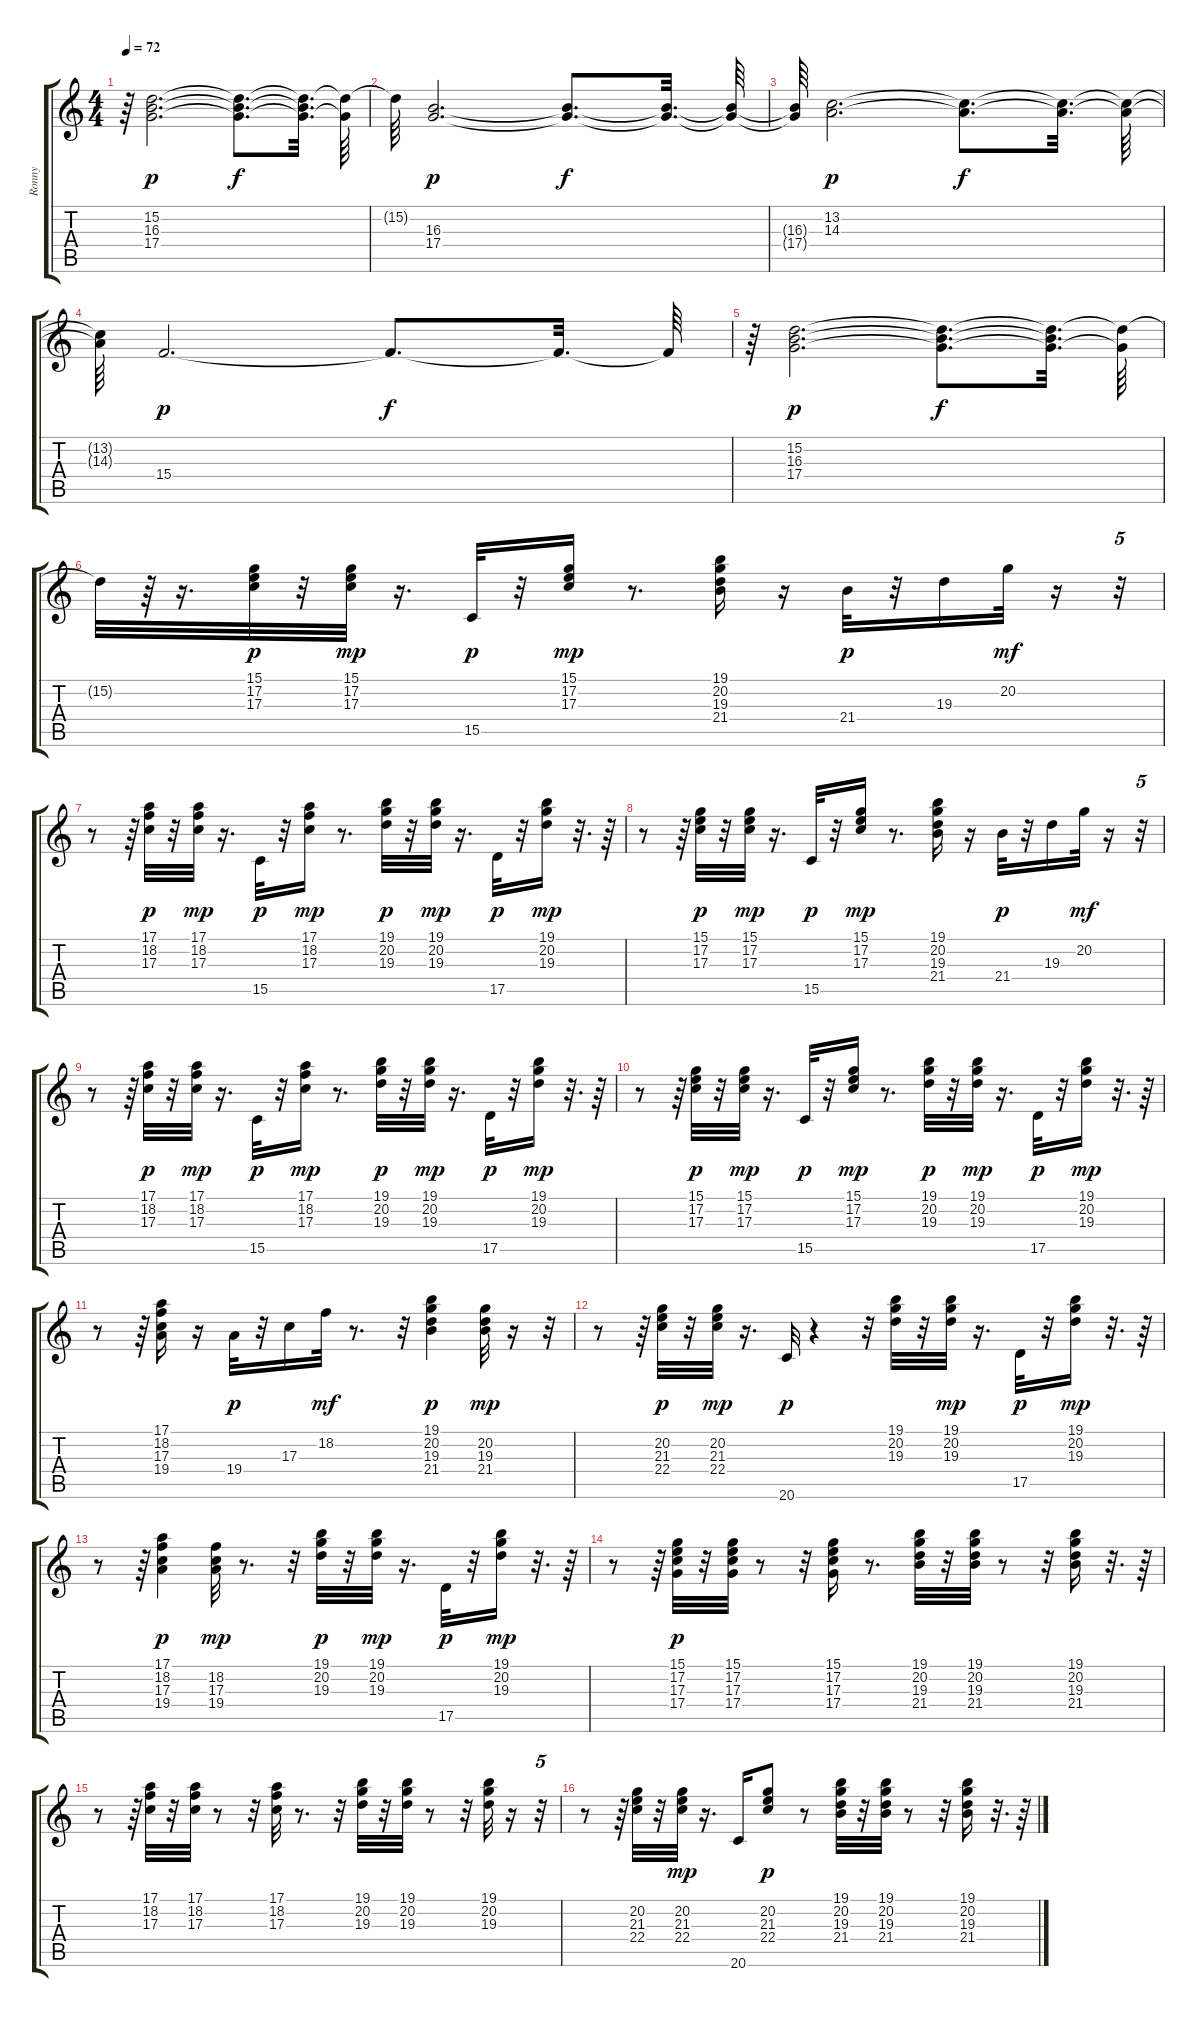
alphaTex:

\track ("Ronny" "Ronny") {instrument rockorgan}
\staff {score tabs}
\tuning (E4 B3 G3 D3 A2 E2) {hide}
\ts (4 4)
\tempo 72
\clef g2
\ks c
r.64{dy f} (15.2 16.3 17.4).2{d dy p} (15.2{t} 16.3{t} 17.4{t}).8{d dy f} (15.2{t} 16.3{t} 17.4{t}).32{d} (15.2{t} 17.4{t}).64 |
15.2{t}.64 (16.3 17.4).2{d dy p} (16.3{t} 17.4{t}).8{d dy f} (16.3{t} 17.4{t}).32{d} (16.3{t} 17.4{t}).64 |
(16.3{t} 17.4{t}).64 (13.2 14.3).2{d dy p} (13.2{t} 14.3{t}).8{d dy f} (13.2{t} 14.3{t}).32{d} (13.2{t} 14.3{t}).64 |
(13.2{t} 14.3{t}).64 15.4.2{d dy p} 15.4{t}.8{d dy f} 15.4{t}.32{d} 15.4{t}.64 |
r.64 (15.2 16.3 17.4).2{d dy p} (15.2{t} 16.3{t} 17.4{t}).8{d dy f} (15.2{t} 16.3{t} 17.4{t}).32{d} (15.2{t} 17.4{t}).64 |
15.2{t}.32 r.64 r.16{d} (15.1 17.2 17.3).32{dy p volume 12} r.32 (15.1 17.2 17.3).32{dy mp} r.16{d} 15.5.32{dy p} r.32 (15.1 17.2 17.3).16{dy mp} r.8{d} (19.1 20.2 19.3 21.4).16 r.16 21.4.32{dy p} r.32 19.3.16 20.2.32{dy mf} r.16 r.32{tu (5 4)} |
r.8 r.64 (17.1 18.2 17.3).32{dy p} r.32 (17.1 18.2 17.3).32{dy mp} r.16{d} 15.5.32{dy p} r.32 (17.1 18.2 17.3).16{dy mp} r.8{d} (19.1 20.2 19.3).32{dy p} r.32 (19.1 20.2 19.3).32{dy mp} r.16{d} 17.5.32{dy p} r.32 (19.1 20.2 19.3).16{dy mp} r.32{d} r.64 |
r.8 r.64 (15.1 17.2 17.3).32{dy p} r.32 (15.1 17.2 17.3).32{dy mp} r.16{d} 15.5.32{dy p} r.32 (15.1 17.2 17.3).16{dy mp} r.8{d} (19.1 20.2 19.3 21.4).16 r.16 21.4.32{dy p} r.32 19.3.16 20.2.32{dy mf} r.16 r.32{tu (5 4)} |
r.8 r.64 (17.1 18.2 17.3).32{dy p} r.32 (17.1 18.2 17.3).32{dy mp} r.16{d} 15.5.32{dy p} r.32 (17.1 18.2 17.3).16{dy mp} r.8{d} (19.1 20.2 19.3).32{dy p} r.32 (19.1 20.2 19.3).32{dy mp} r.16{d} 17.5.32{dy p} r.32 (19.1 20.2 19.3).16{dy mp} r.32{d} r.64 |
r.8 r.64 (15.1 17.2 17.3).32{dy p} r.32 (15.1 17.2 17.3).32{dy mp} r.16{d} 15.5.32{dy p} r.32 (15.1 17.2 17.3).16{dy mp} r.8{d} (19.1 20.2 19.3).32{dy p} r.32 (19.1 20.2 19.3).32{dy mp} r.16{d} 17.5.32{dy p} r.32 (19.1 20.2 19.3).16{dy mp} r.32{d} r.64 |
r.8 r.64 (17.1 18.2 17.3 19.4).16 r.16 19.4.32{dy p} r.32 17.3.16 18.2.32{dy mf} r.8{d} r.32 (19.1 20.2 19.3 21.4).4{dy p} (20.2 19.3 21.4).32{dy mp} r.16 r.32{tu (5 4)} |
r.8 r.64 (20.2 21.3 22.4).32{dy p} r.32 (20.2 21.3 22.4).32{dy mp} r.16{d} 20.6.32{dy p} r.4 r.32 (19.1 20.2 19.3).32 r.32 (19.1 20.2 19.3).32{dy mp} r.16{d} 17.5.32{dy p} r.32 (19.1 20.2 19.3).16{dy mp} r.32{d} r.64 |
r.8 r.64 (17.1 18.2 17.3 19.4).4{dy p} (18.2 17.3 19.4).32{dy mp} r.8{d} r.32 (19.1 20.2 19.3).32{dy p} r.32 (19.1 20.2 19.3).32{dy mp} r.16{d} 17.5.32{dy p} r.32 (19.1 20.2 19.3).16{dy mp} r.32{d} r.64 |
r.8 r.64 (15.1 17.2 17.3 17.4).32{dy p} r.32 (15.1 17.2 17.3 17.4).32 r.8 r.32 (15.1 17.2 17.3 17.4).16 r.8{d} (19.1 20.2 19.3 21.4).32 r.32 (19.1 20.2 19.3 21.4).32 r.8 r.32 (19.1 20.2 19.3 21.4).16 r.32{d} r.64 |
r.8 r.64 (17.1 18.2 17.3).32 r.32 (17.1 18.2 17.3).32 r.8 r.32 (17.1 18.2 17.3).32 r.8{d} r.32 (19.1 20.2 19.3).32 r.32 (19.1 20.2 19.3).32 r.8 r.32 (19.1 20.2 19.3).32 r.16 r.32{tu (5 4)} |
r.8 r.64 (20.2 21.3 22.4).32 r.32 (20.2 21.3 22.4).32{dy mp} r.16{d} 20.6.16 (20.2 21.3 22.4).8{dy p} r.8 (19.1 20.2 19.3 21.4).32 r.32 (19.1 20.2 19.3 21.4).32 r.8 r.32 (19.1 20.2 19.3 21.4).16 r.32{d} r.64
